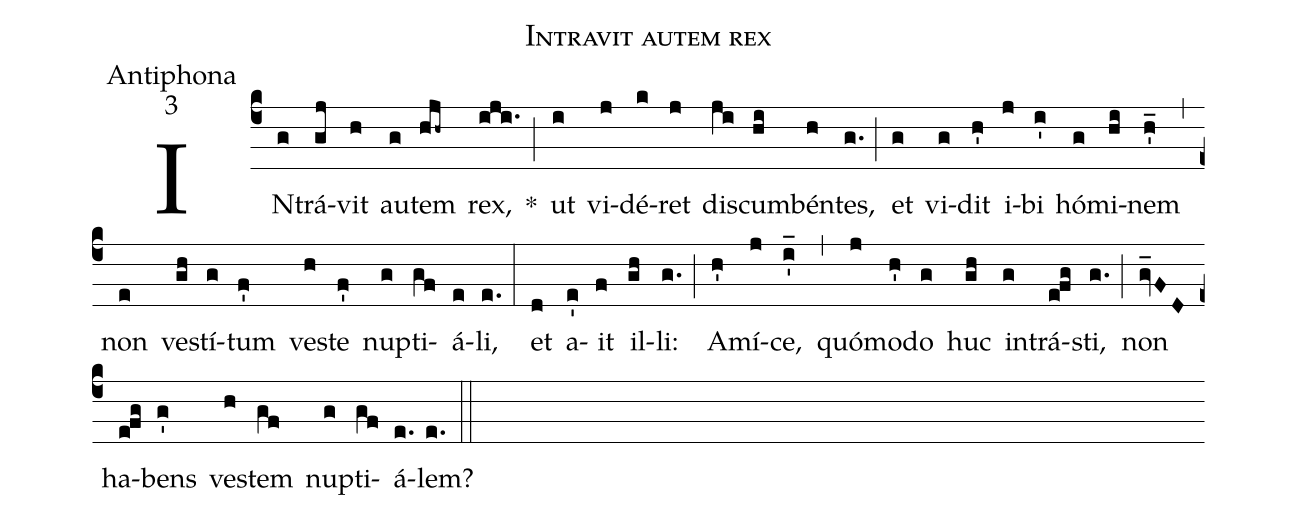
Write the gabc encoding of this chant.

name:Intravit autem rex;
office-part:Antiphona;
mode:3;
%%
(c4) IN(g)trá(gj)vit(h) au(g)tem(hjh~) rex,(iji.) *(;) ut(i) vi(j)dé(k)ret(j) di(ji)scum(hi)bén(h)tes,(g.) (;) et(g) vi(g)dit(h') i(j)bi(i') hó(g)mi(hi)nem(h'_) (,) non(e) ve(gh)stí(g)tum(f') ve(h)ste(f') nup(g)ti(gf)á(e)li,(e.) (:) et(d) a(e')it(f) il(gh)li:(g.) (;) A(h')mí(j)ce,(i'_) (,) quó(j)mo(h')do(g) huc(gh) in(g)trá(e!fg)sti,(g.) (;) non(gv_FD) ha(e!fg)bens(g') ve(h)stem(gf) nup(g)ti(gf)á(e.)lem?(e.) (::)
